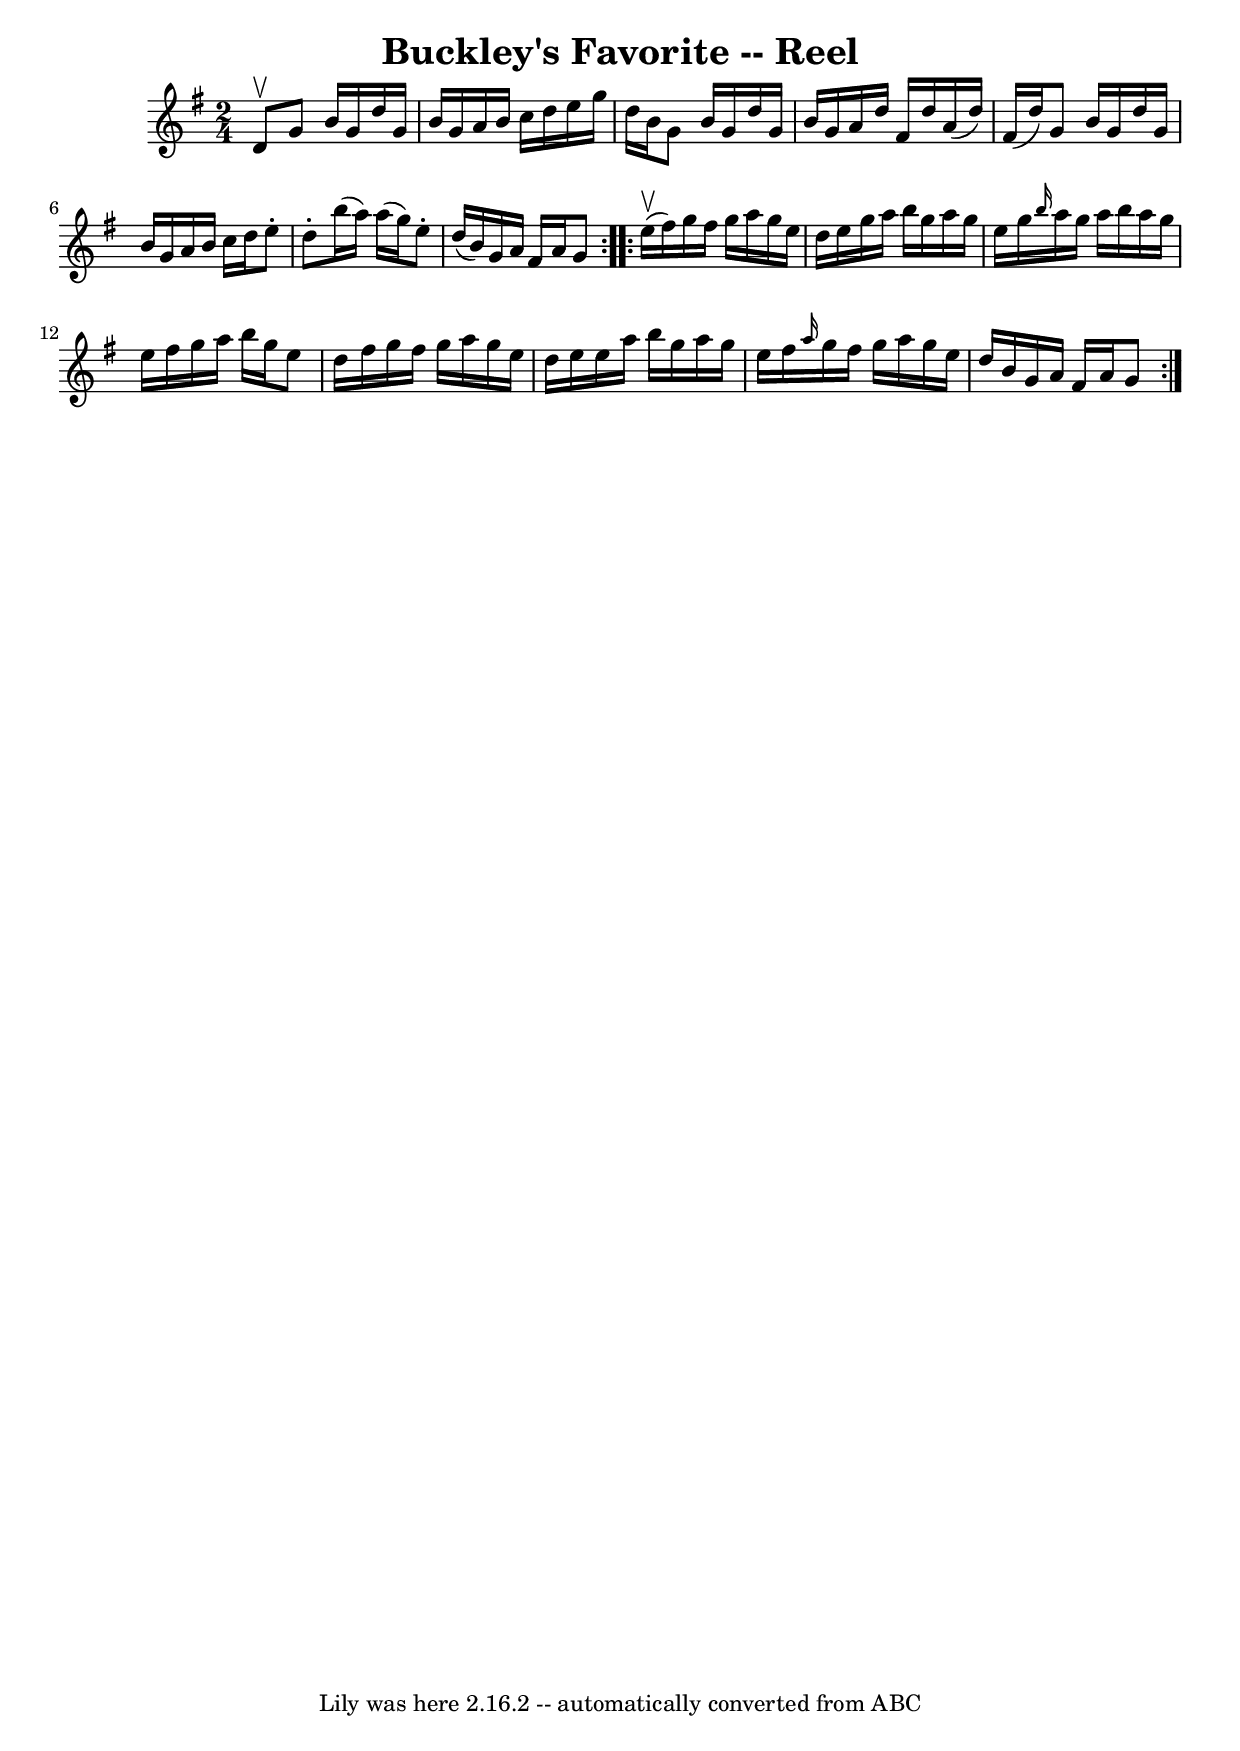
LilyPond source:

\version "2.16.2"
\include "Mammoth.ily"
\header {
  %% book = "Ryan's Mammoth Collection"
  crossRefNumber = "1"
  footnotes = ""
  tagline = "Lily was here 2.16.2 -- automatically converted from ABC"
  title = "Buckley's Favorite -- Reel"

}
voicedefault =  {



  \repeat volta 2 {

    \time 2/4 
    \key g \major
    d'8^\upbow |
    g'8 b'16 g'16 d''16   
    g'16 b'16 g'16  |
    a'16 b'16 c''16 d''16 e''16    
    g''16 d''16 b'16  |
    g'8 b'16 g'16 d''16 g'16 b'16 
    g'16  |
    a'16 d''16 fis'16 d''16 a'16 (d''16)   
    fis'16 (d''16) |
    g'8 b'16 g'16 d''16 g'16 b'16  
    g'16  |
    a'16 b'16 c''16 d''16 e''8-. d''8-. |
    
    b''16 (a''16) a''16 (g''16) e''8-. d''16 (b'16)  |
    g'16 a'16 fis'16 a'16 g'8  
  } 
  \repeat volta 2 {
    e''16^\upbow(fis''16) |
    g''16 fis''16 g''16 a''16 g''16   
    e''16 d''16 e''16  |
    g''16 a''16 b''16 g''16 a''16  
    g''16 e''16 g''16  |
    \grace { b''16  
	   } a''16 g''16    
    a''16 b''16 a''16 g''16 e''16 fis''16  |
    g''16 a''16 
    b''16 g''16 e''8 d''16 fis''16  |
    g''16 fis''16    
    g''16 a''16 g''16 e''16 d''16 e''16  |
    e''16 a''16   
    b''16 g''16 a''16 g''16 e''16 fis''16  |
    \grace {    
      a''16  
    } g''16 fis''16 g''16 a''16 g''16 e''16 d''16    
    b'16  |
    g'16 a'16 fis'16 a'16 g'8  
  }   

}

\score{
  <<

    \context Staff="default"
    {
      \voicedefault 
      
    }

  >>
  \layout {
    
  }
  \midi {
  }

}
